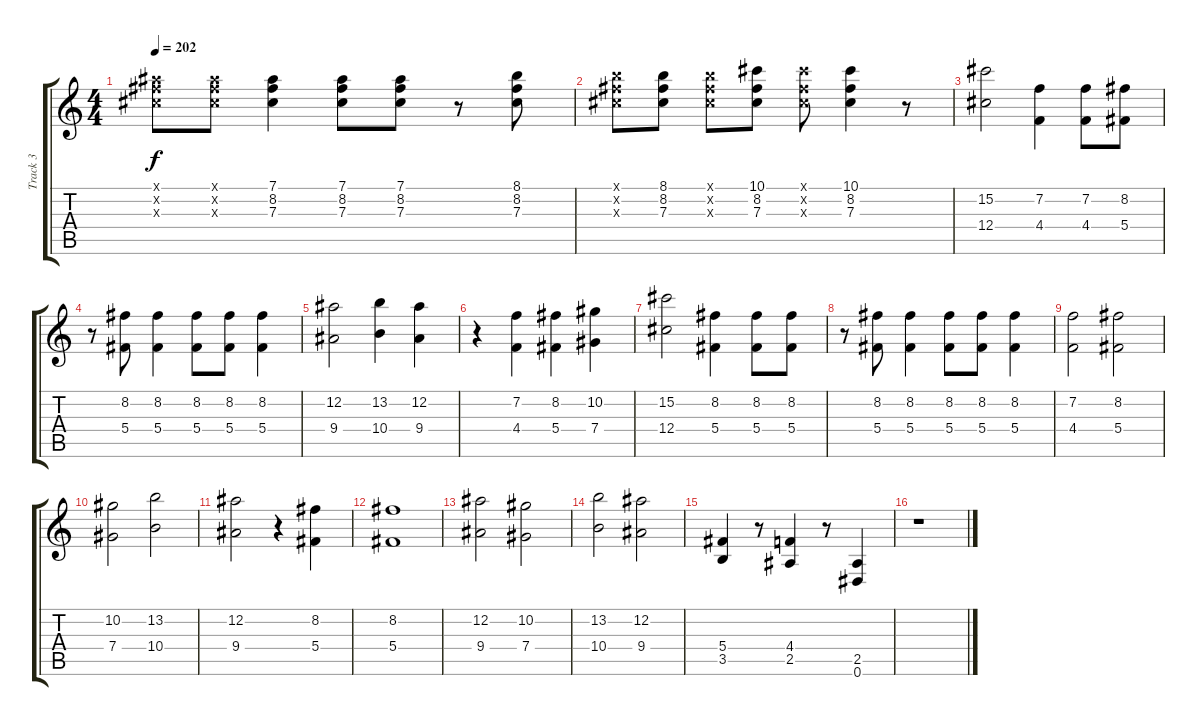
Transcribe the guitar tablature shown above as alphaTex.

\track ("Track 3" "Track 3") {instrument acousticguitarsteel}
\staff {score tabs}
\tuning (Eb4 Bb3 Gb3 Db3 Ab2 Eb2) {hide}
\ts (4 4)
\tempo 202
\clef g2
\ks c
(7.1{x} 8.2{x} 7.3{x}).8{dy f} (7.1{x} 8.2{x} 7.3{x}).8 (7.1 8.2 7.3).4 (7.1 8.2 7.3).8 (7.1 8.2 7.3).8 r.8 (8.1 8.2 7.3).8 |
(8.1{x} 8.2{x} 7.3{x}).8 (8.1 8.2 7.3).8 (8.1{x} 8.2{x} 7.3{x}).8 (10.1 8.2 7.3).8 (10.1{x} 8.2{x} 7.3{x}).8 (10.1 8.2 7.3).4 r.8 |
(15.2 12.4).2 (7.2 4.4).4 (7.2 4.4).8 (8.2 5.4).8 |
r.8 (8.2 5.4).8 (8.2 5.4).4 (8.2 5.4).8 (8.2 5.4).8 (8.2 5.4).4 |
(12.2 9.4).2 (13.2 10.4).4 (12.2 9.4).4 |
r.4 (7.2 4.4).4 (8.2 5.4).4 (10.2 7.4).4 |
(15.2 12.4).2 (8.2 5.4).4 (8.2 5.4).8 (8.2 5.4).8 |
r.8 (8.2 5.4).8 (8.2 5.4).4 (8.2 5.4).8 (8.2 5.4).8 (8.2 5.4).4 |
(7.2 4.4).2 (8.2 5.4).2 |
(10.2 7.4).2 (13.2 10.4).2 |
(12.2 9.4).2 r.4 (8.2 5.4).4 |
(8.2 5.4).1 |
(12.2 9.4).2 (10.2 7.4).2 |
(13.2 10.4).2 (12.2 9.4).2 |
(5.4 3.5).4 r.8 (4.4 2.5).4 r.8 (2.5 0.6).4 |
r.1
